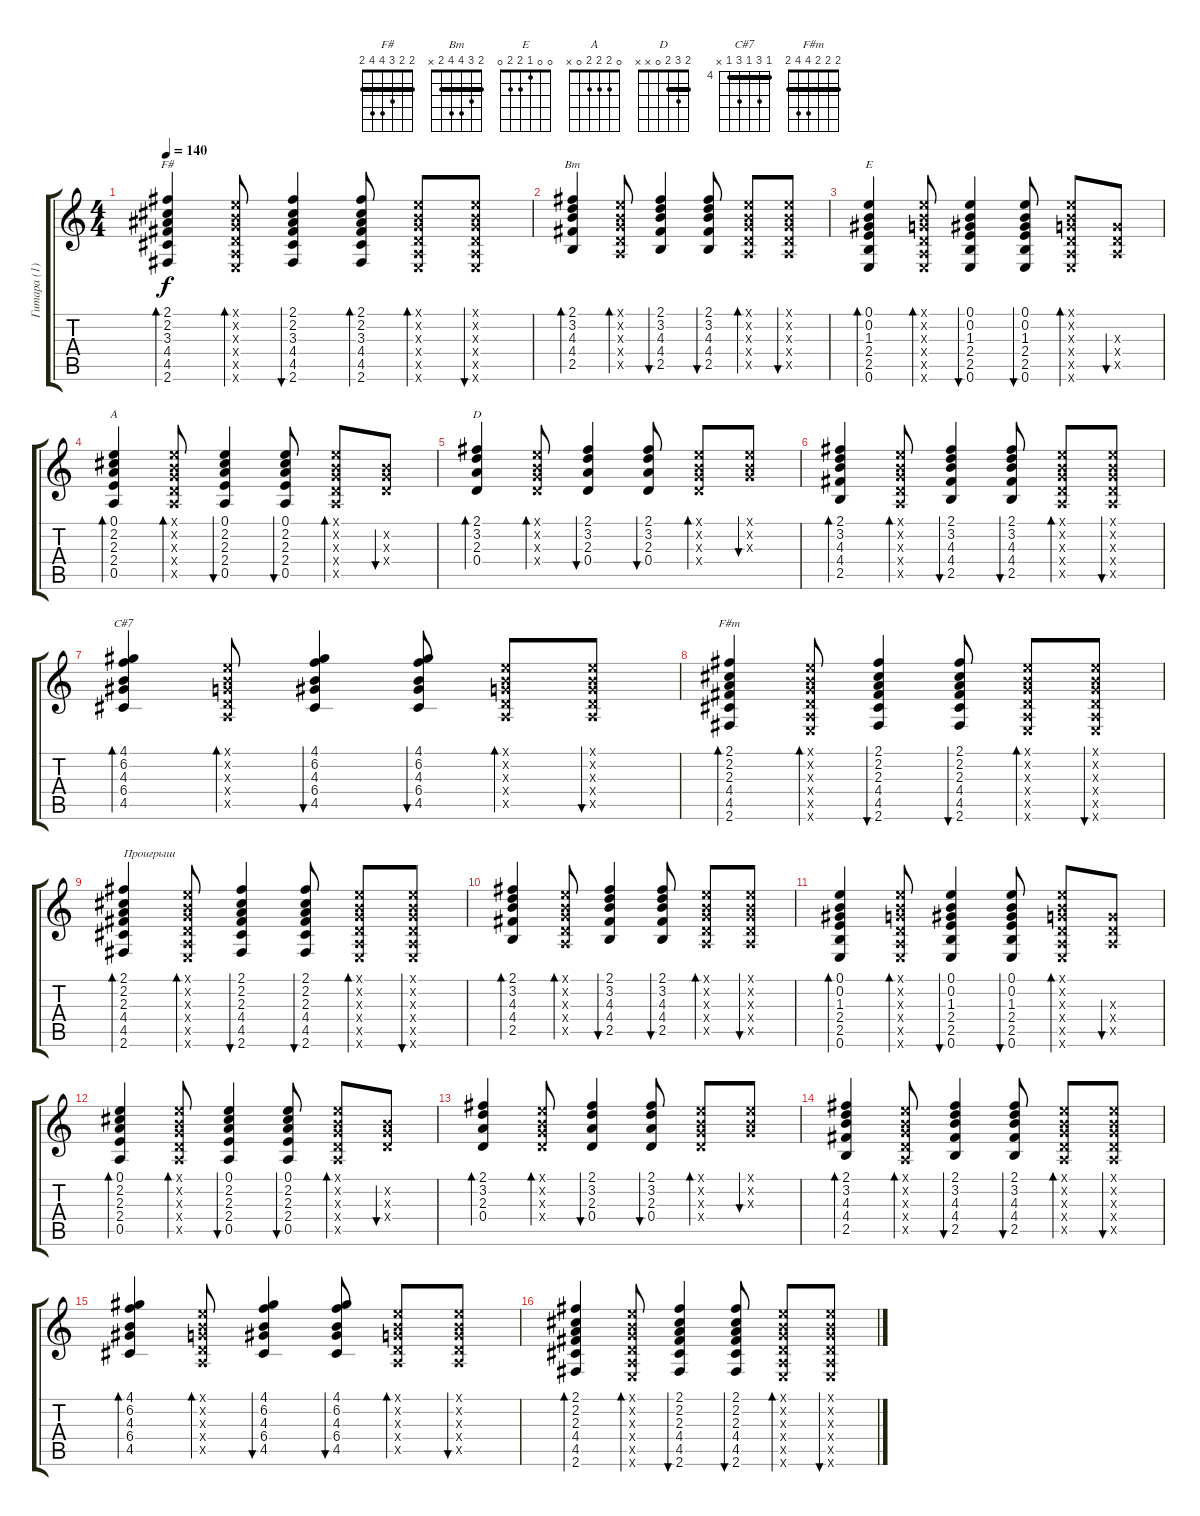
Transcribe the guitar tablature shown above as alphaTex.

\track ("Гитара (1)" "Гитара (1)") {instrument acousticguitarsteel}
\staff {score tabs}
\tuning (E4 B3 G3 D3 A2 E2) {hide}
\chord ("F#" 2 2 3 4 4 2) {barre 2}
\chord ("Bm" 2 3 4 4 2 x) {barre 2}
\chord ("E" 0 0 1 2 2 0)
\chord ("A" 0 2 2 2 0 x)
\chord ("D" 2 3 2 0 x x) {barre 2}
\chord ("C#7" 4 6 4 6 4 x) {firstfret 4 barre 4}
\chord ("F#m" 2 2 2 4 4 2) {barre 2}
\ts (4 4)
\tempo 140
\clef g2
\ks c
(2.1 2.2 3.3 4.4 4.5 2.6).4{bd 60 ch "F#" dy f} (0.1{x} 0.2{x} 0.3{x} 0.4{x} 0.5{x} 0.6{x}).8{bd 60} (2.1 2.2 3.3 4.4 4.5 2.6).4{bu 60} (2.1 2.2 3.3 4.4 4.5 2.6).8{bd 60} (0.1{x} 0.2{x} 0.3{x} 0.4{x} 0.5{x} 0.6{x}).8{bd 60} (0.1{x} 0.2{x} 0.3{x} 0.4{x} 0.5{x} 0.6{x}).8{bu 60} |
(2.1 3.2 4.3 4.4 2.5).4{bd 60 ch "Bm"} (0.1{x} 0.2{x} 0.3{x} 0.4{x} 0.5{x}).8{bd 60} (2.1 3.2 4.3 4.4 2.5).4{bu 60} (2.1 3.2 4.3 4.4 2.5).8{bu 60} (0.1{x} 0.2{x} 0.3{x} 0.4{x} 0.5{x}).8{bd 60} (0.1{x} 0.2{x} 0.3{x} 0.4{x} 0.5{x}).8{bu 60} |
(0.1 0.2 1.3 2.4 2.5 0.6).4{bd 60 ch "E"} (0.1{x} 0.2{x} 0.3{x} 0.4{x} 0.5{x} 0.6{x}).8{bd 60} (0.1 0.2 1.3 2.4 2.5 0.6).4{bu 60} (0.1 0.2 1.3 2.4 2.5 0.6).8{bu 60} (0.1{x} 0.2{x} 0.3{x} 0.4{x} 0.5{x} 0.6{x}).8{bd 60} (0.3{x} 0.4{x} 0.5{x}).8{bu 60} |
(0.1 2.2 2.3 2.4 0.5).4{bd 60 ch "A"} (0.1{x} 0.2{x} 0.3{x} 0.4{x} 0.5{x}).8{bd 60} (0.1 2.2 2.3 2.4 0.5).4{bu 60} (0.1 2.2 2.3 2.4 0.5).8{bu 60} (0.1{x} 0.2{x} 0.3{x} 0.4{x} 0.5{x}).8{bd 60} (0.2{x} 0.3{x} 0.4{x}).8{bu 60} |
(2.1 3.2 2.3 0.4).4{bd 60 ch "D"} (0.1{x} 0.2{x} 0.3{x} 0.4{x}).8{bd 60} (2.1 3.2 2.3 0.4).4{bu 60} (2.1 3.2 2.3 0.4).8{bu 60} (0.1{x} 0.2{x} 0.3{x} 0.4{x}).8{bd 60} (0.1{x} 0.2{x} 0.3{x}).8{bu 60} |
(2.1 3.2 4.3 4.4 2.5).4{bd 60} (0.1{x} 0.2{x} 0.3{x} 0.4{x} 0.5{x}).8{bd 60} (2.1 3.2 4.3 4.4 2.5).4{bu 60} (2.1 3.2 4.3 4.4 2.5).8{bu 60} (0.1{x} 0.2{x} 0.3{x} 0.4{x} 0.5{x}).8{bd 60} (0.1{x} 0.2{x} 0.3{x} 0.4{x} 0.5{x}).8{bu 60} |
(4.1 6.2 4.3 6.4 4.5).4{bd 60 ch "C#7"} (0.1{x} 0.2{x} 0.3{x} 0.4{x} 0.5{x}).8{bd 60} (4.1 6.2 4.3 6.4 4.5).4{bu 60} (4.1 6.2 4.3 6.4 4.5).8{bu 60} (0.1{x} 0.2{x} 0.3{x} 0.4{x} 0.5{x}).8{bd 60} (0.1{x} 0.2{x} 0.3{x} 0.4{x} 0.5{x}).8{bu 60} |
(2.1 2.2 2.3 4.4 4.5 2.6).4{bd 60 ch "F#m"} (0.1{x} 0.2{x} 0.3{x} 0.4{x} 0.5{x} 0.6{x}).8{bd 60} (2.1 2.2 2.3 4.4 4.5 2.6).4{bu 60} (2.1 2.2 2.3 4.4 4.5 2.6).8{bu 60} (0.1{x} 0.2{x} 0.3{x} 0.4{x} 0.5{x} 0.6{x}).8{bd 60} (0.1{x} 0.2{x} 0.3{x} 0.4{x} 0.5{x} 0.6{x}).8{bu 60} |
(2.1 2.2 2.3 4.4 4.5 2.6).4{bd 60 txt "Проигрыш"} (0.1{x} 0.2{x} 0.3{x} 0.4{x} 0.5{x} 0.6{x}).8{bd 60} (2.1 2.2 2.3 4.4 4.5 2.6).4{bu 60} (2.1 2.2 2.3 4.4 4.5 2.6).8{bu 60} (0.1{x} 0.2{x} 0.3{x} 0.4{x} 0.5{x} 0.6{x}).8{bd 60} (0.1{x} 0.2{x} 0.3{x} 0.4{x} 0.5{x} 0.6{x}).8{bu 60} |
(2.1 3.2 4.3 4.4 2.5).4{bd 60} (0.1{x} 0.2{x} 0.3{x} 0.4{x} 0.5{x}).8{bd 60} (2.1 3.2 4.3 4.4 2.5).4{bu 60} (2.1 3.2 4.3 4.4 2.5).8{bu 60} (0.1{x} 0.2{x} 0.3{x} 0.4{x} 0.5{x}).8{bd 60} (0.1{x} 0.2{x} 0.3{x} 0.4{x} 0.5{x}).8{bu 60} |
(0.1 0.2 1.3 2.4 2.5 0.6).4{bd 60} (0.1{x} 0.2{x} 0.3{x} 0.4{x} 0.5{x} 0.6{x}).8{bd 60} (0.1 0.2 1.3 2.4 2.5 0.6).4{bu 60} (0.1 0.2 1.3 2.4 2.5 0.6).8{bu 60} (0.1{x} 0.2{x} 0.3{x} 0.4{x} 0.5{x} 0.6{x}).8{bd 60} (0.3{x} 0.4{x} 0.5{x}).8{bu 60} |
(0.1 2.2 2.3 2.4 0.5).4{bd 60} (0.1{x} 0.2{x} 0.3{x} 0.4{x} 0.5{x}).8{bd 60} (0.1 2.2 2.3 2.4 0.5).4{bu 60} (0.1 2.2 2.3 2.4 0.5).8{bu 60} (0.1{x} 0.2{x} 0.3{x} 0.4{x} 0.5{x}).8{bd 60} (0.2{x} 0.3{x} 0.4{x}).8{bu 60} |
(2.1 3.2 2.3 0.4).4{bd 60} (0.1{x} 0.2{x} 0.3{x} 0.4{x}).8{bd 60} (2.1 3.2 2.3 0.4).4{bu 60} (2.1 3.2 2.3 0.4).8{bu 60} (0.1{x} 0.2{x} 0.3{x} 0.4{x}).8{bd 60} (0.1{x} 0.2{x} 0.3{x}).8{bu 60} |
(2.1 3.2 4.3 4.4 2.5).4{bd 60} (0.1{x} 0.2{x} 0.3{x} 0.4{x} 0.5{x}).8{bd 60} (2.1 3.2 4.3 4.4 2.5).4{bu 60} (2.1 3.2 4.3 4.4 2.5).8{bu 60} (0.1{x} 0.2{x} 0.3{x} 0.4{x} 0.5{x}).8{bd 60} (0.1{x} 0.2{x} 0.3{x} 0.4{x} 0.5{x}).8{bu 60} |
(4.1 6.2 4.3 6.4 4.5).4{bd 60} (0.1{x} 0.2{x} 0.3{x} 0.4{x} 0.5{x}).8{bd 60} (4.1 6.2 4.3 6.4 4.5).4{bu 60} (4.1 6.2 4.3 6.4 4.5).8{bu 60} (0.1{x} 0.2{x} 0.3{x} 0.4{x} 0.5{x}).8{bd 60} (0.1{x} 0.2{x} 0.3{x} 0.4{x} 0.5{x}).8{bu 60} |
(2.1 2.2 2.3 4.4 4.5 2.6).4{bd 60} (0.1{x} 0.2{x} 0.3{x} 0.4{x} 0.5{x} 0.6{x}).8{bd 60} (2.1 2.2 2.3 4.4 4.5 2.6).4{bu 60} (2.1 2.2 2.3 4.4 4.5 2.6).8{bu 60} (0.1{x} 0.2{x} 0.3{x} 0.4{x} 0.5{x} 0.6{x}).8{bd 60} (0.1{x} 0.2{x} 0.3{x} 0.4{x} 0.5{x} 0.6{x}).8{bu 60}
